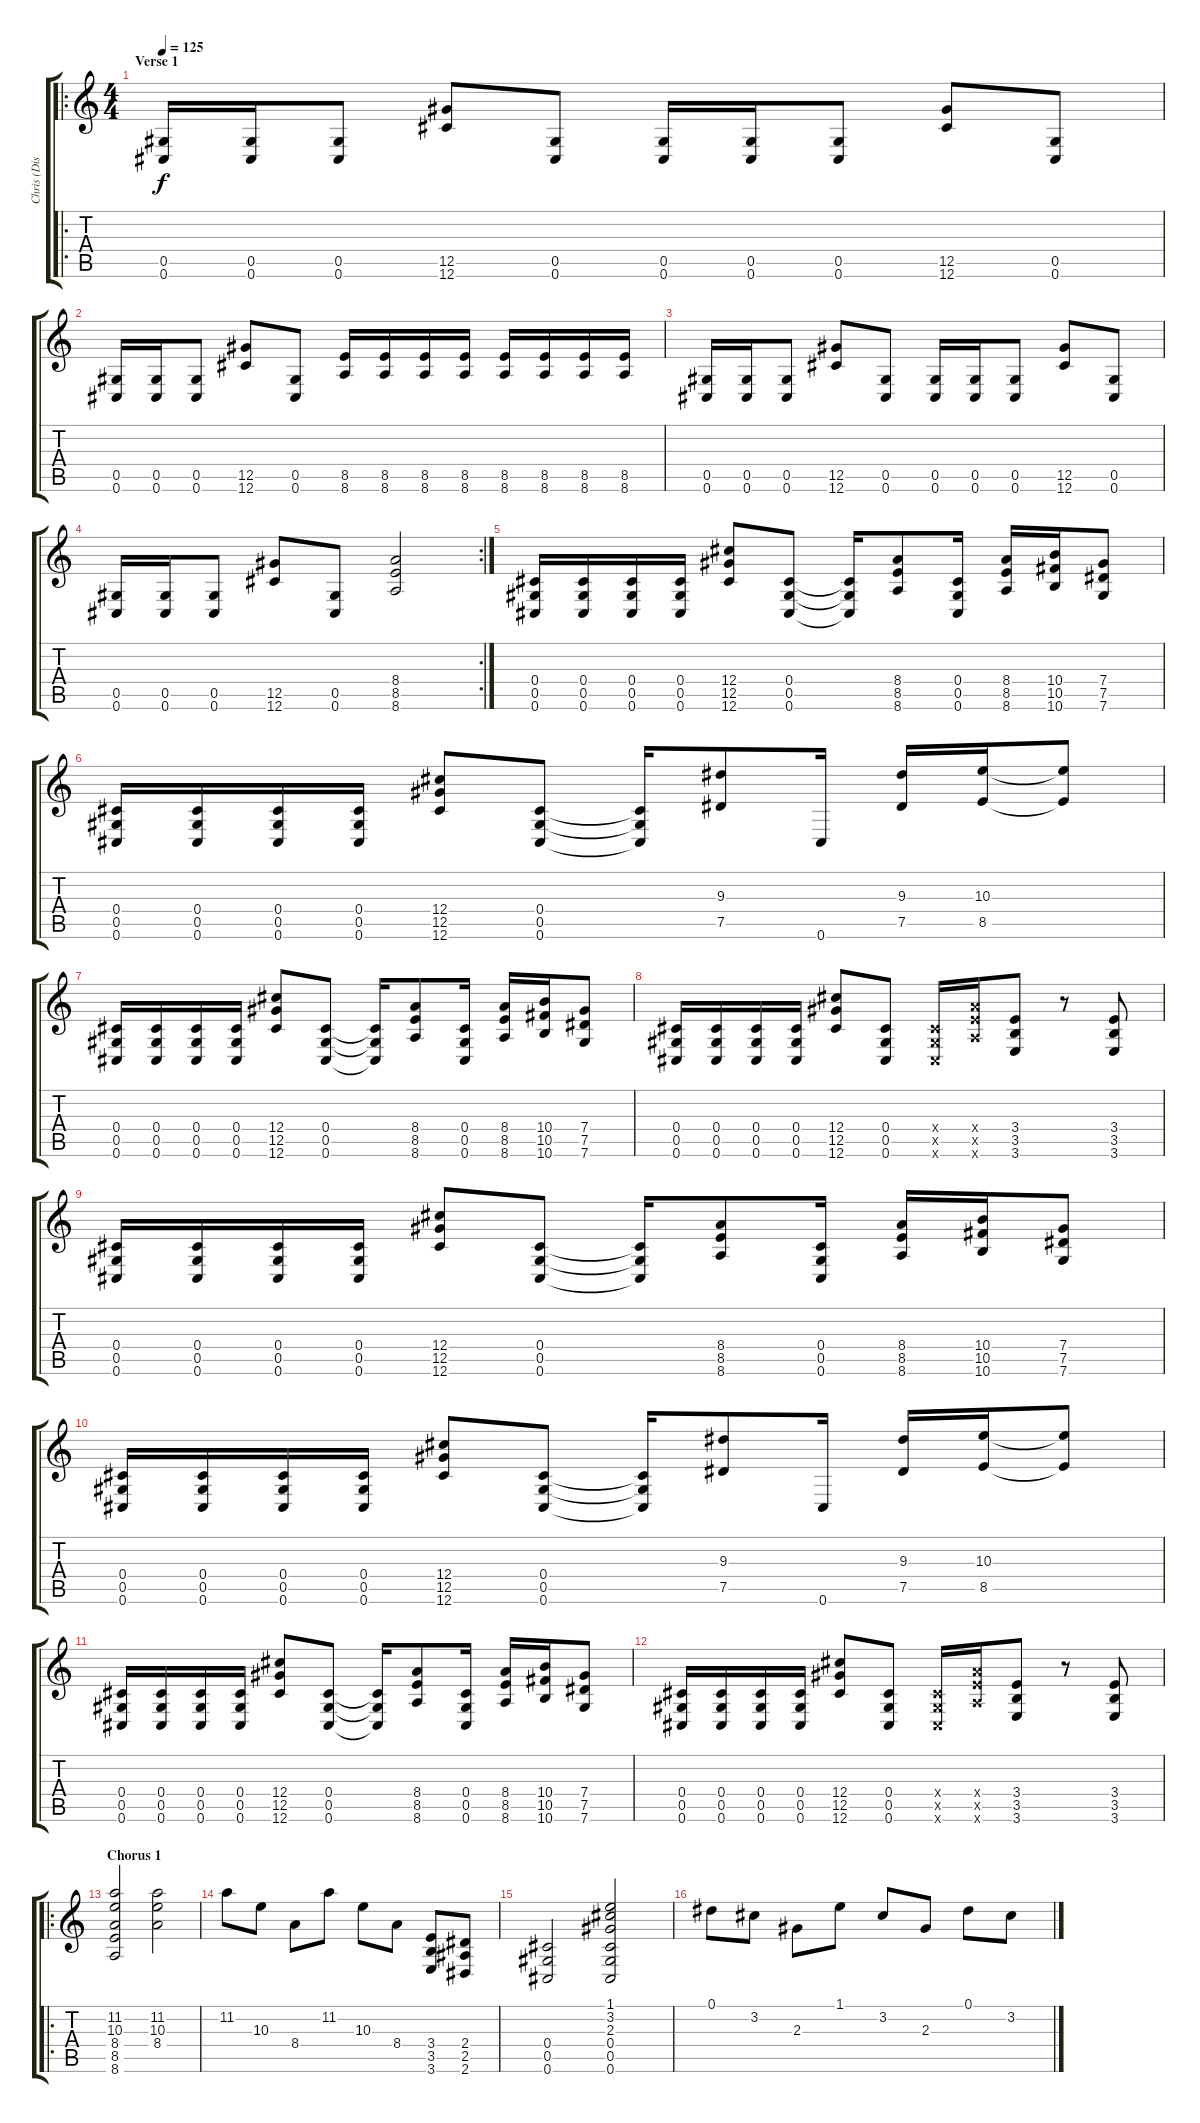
\track ("Chris (Distortion)" "Chris (Dis") {instrument distortionguitar}
\staff {score tabs}
\tuning (Eb4 Bb3 Gb3 Db3 Ab2 Db2) {hide}
\ro
\ts (4 4)
\section ("" "Verse 1")
\tempo 125
\clef g2
\ks c
(0.5 0.6).16{dy f} (0.5 0.6).16 (0.5 0.6).8 (12.5 12.6).8 (0.5 0.6).8 (0.5 0.6).16 (0.5 0.6).16 (0.5 0.6).8 (12.5 12.6).8 (0.5 0.6).8 |
(0.5 0.6).16 (0.5 0.6).16 (0.5 0.6).8 (12.5 12.6).8 (0.5 0.6).8 (8.5 8.6).16 (8.5 8.6).16 (8.5 8.6).16 (8.5 8.6).16 (8.5 8.6).16 (8.5 8.6).16 (8.5 8.6).16 (8.5 8.6).16 |
(0.5 0.6).16 (0.5 0.6).16 (0.5 0.6).8 (12.5 12.6).8 (0.5 0.6).8 (0.5 0.6).16 (0.5 0.6).16 (0.5 0.6).8 (12.5 12.6).8 (0.5 0.6).8 |
\rc 2
(0.5 0.6).16 (0.5 0.6).16 (0.5 0.6).8 (12.5 12.6).8 (0.5 0.6).8 (8.4 8.5 8.6).2 |
(0.4 0.5 0.6).16 (0.4 0.5 0.6).16 (0.4 0.5 0.6).16 (0.4 0.5 0.6).16 (12.4 12.5 12.6).8 (0.4 0.5 0.6).8 (0.4{t} 0.5{t} 0.6{t}).16 (8.4 8.5 8.6).8 (0.4 0.5 0.6).16 (8.4 8.5 8.6).16 (10.4 10.5 10.6).16 (7.4 7.5 7.6).8 |
(0.4 0.5 0.6).16 (0.4 0.5 0.6).16 (0.4 0.5 0.6).16 (0.4 0.5 0.6).16 (12.4 12.5 12.6).8 (0.4 0.5 0.6).8 (0.4{t} 0.5{t} 0.6{t}).16 (9.3 7.5).8 0.6.16 (9.3 7.5).16 (10.3 8.5).16 (10.3{t} 8.5{t}).8 |
(0.4 0.5 0.6).16 (0.4 0.5 0.6).16 (0.4 0.5 0.6).16 (0.4 0.5 0.6).16 (12.4 12.5 12.6).8 (0.4 0.5 0.6).8 (0.4{t} 0.5{t} 0.6{t}).16 (8.4 8.5 8.6).8 (0.4 0.5 0.6).16 (8.4 8.5 8.6).16 (10.4 10.5 10.6).16 (7.4 7.5 7.6).8 |
(0.4 0.5 0.6).16 (0.4 0.5 0.6).16 (0.4 0.5 0.6).16 (0.4 0.5 0.6).16 (12.4 12.5 12.6).8 (0.4 0.5 0.6).8 (0.4{x} 0.5{x} 0.6{x}).16 (8.4{x} 8.5{x} 8.6{x}).16 (3.4 3.5 3.6).8 r.8 (3.4 3.5 3.6).8 |
(0.4 0.5 0.6).16 (0.4 0.5 0.6).16 (0.4 0.5 0.6).16 (0.4 0.5 0.6).16 (12.4 12.5 12.6).8 (0.4 0.5 0.6).8 (0.4{t} 0.5{t} 0.6{t}).16 (8.4 8.5 8.6).8 (0.4 0.5 0.6).16 (8.4 8.5 8.6).16 (10.4 10.5 10.6).16 (7.4 7.5 7.6).8 |
(0.4 0.5 0.6).16 (0.4 0.5 0.6).16 (0.4 0.5 0.6).16 (0.4 0.5 0.6).16 (12.4 12.5 12.6).8 (0.4 0.5 0.6).8 (0.4{t} 0.5{t} 0.6{t}).16 (9.3 7.5).8 0.6.16 (9.3 7.5).16 (10.3 8.5).16 (10.3{t} 8.5{t}).8 |
(0.4 0.5 0.6).16 (0.4 0.5 0.6).16 (0.4 0.5 0.6).16 (0.4 0.5 0.6).16 (12.4 12.5 12.6).8 (0.4 0.5 0.6).8 (0.4{t} 0.5{t} 0.6{t}).16 (8.4 8.5 8.6).8 (0.4 0.5 0.6).16 (8.4 8.5 8.6).16 (10.4 10.5 10.6).16 (7.4 7.5 7.6).8 |
(0.4 0.5 0.6).16 (0.4 0.5 0.6).16 (0.4 0.5 0.6).16 (0.4 0.5 0.6).16 (12.4 12.5 12.6).8 (0.4 0.5 0.6).8 (0.4{x} 0.5{x} 0.6{x}).16 (8.4{x} 8.5{x} 8.6{x}).16 (3.4 3.5 3.6).8 r.8 (3.4 3.5 3.6).8 |
\ro
\section ("" "Chorus 1")
(11.2 10.3 8.4 8.5 8.6).2 (11.2 10.3 8.4).2 |
11.2.8 10.3.8 8.4.8 11.2.8 10.3.8 8.4.8 (3.4 3.5 3.6).8 (2.4 2.5 2.6).8 |
(0.4 0.5 0.6).2 (1.1 3.2 2.3 0.4 0.5 0.6).2 |
0.1.8 3.2.8 2.3.8 1.1.8 3.2.8 2.3.8 0.1.8 3.2.8
